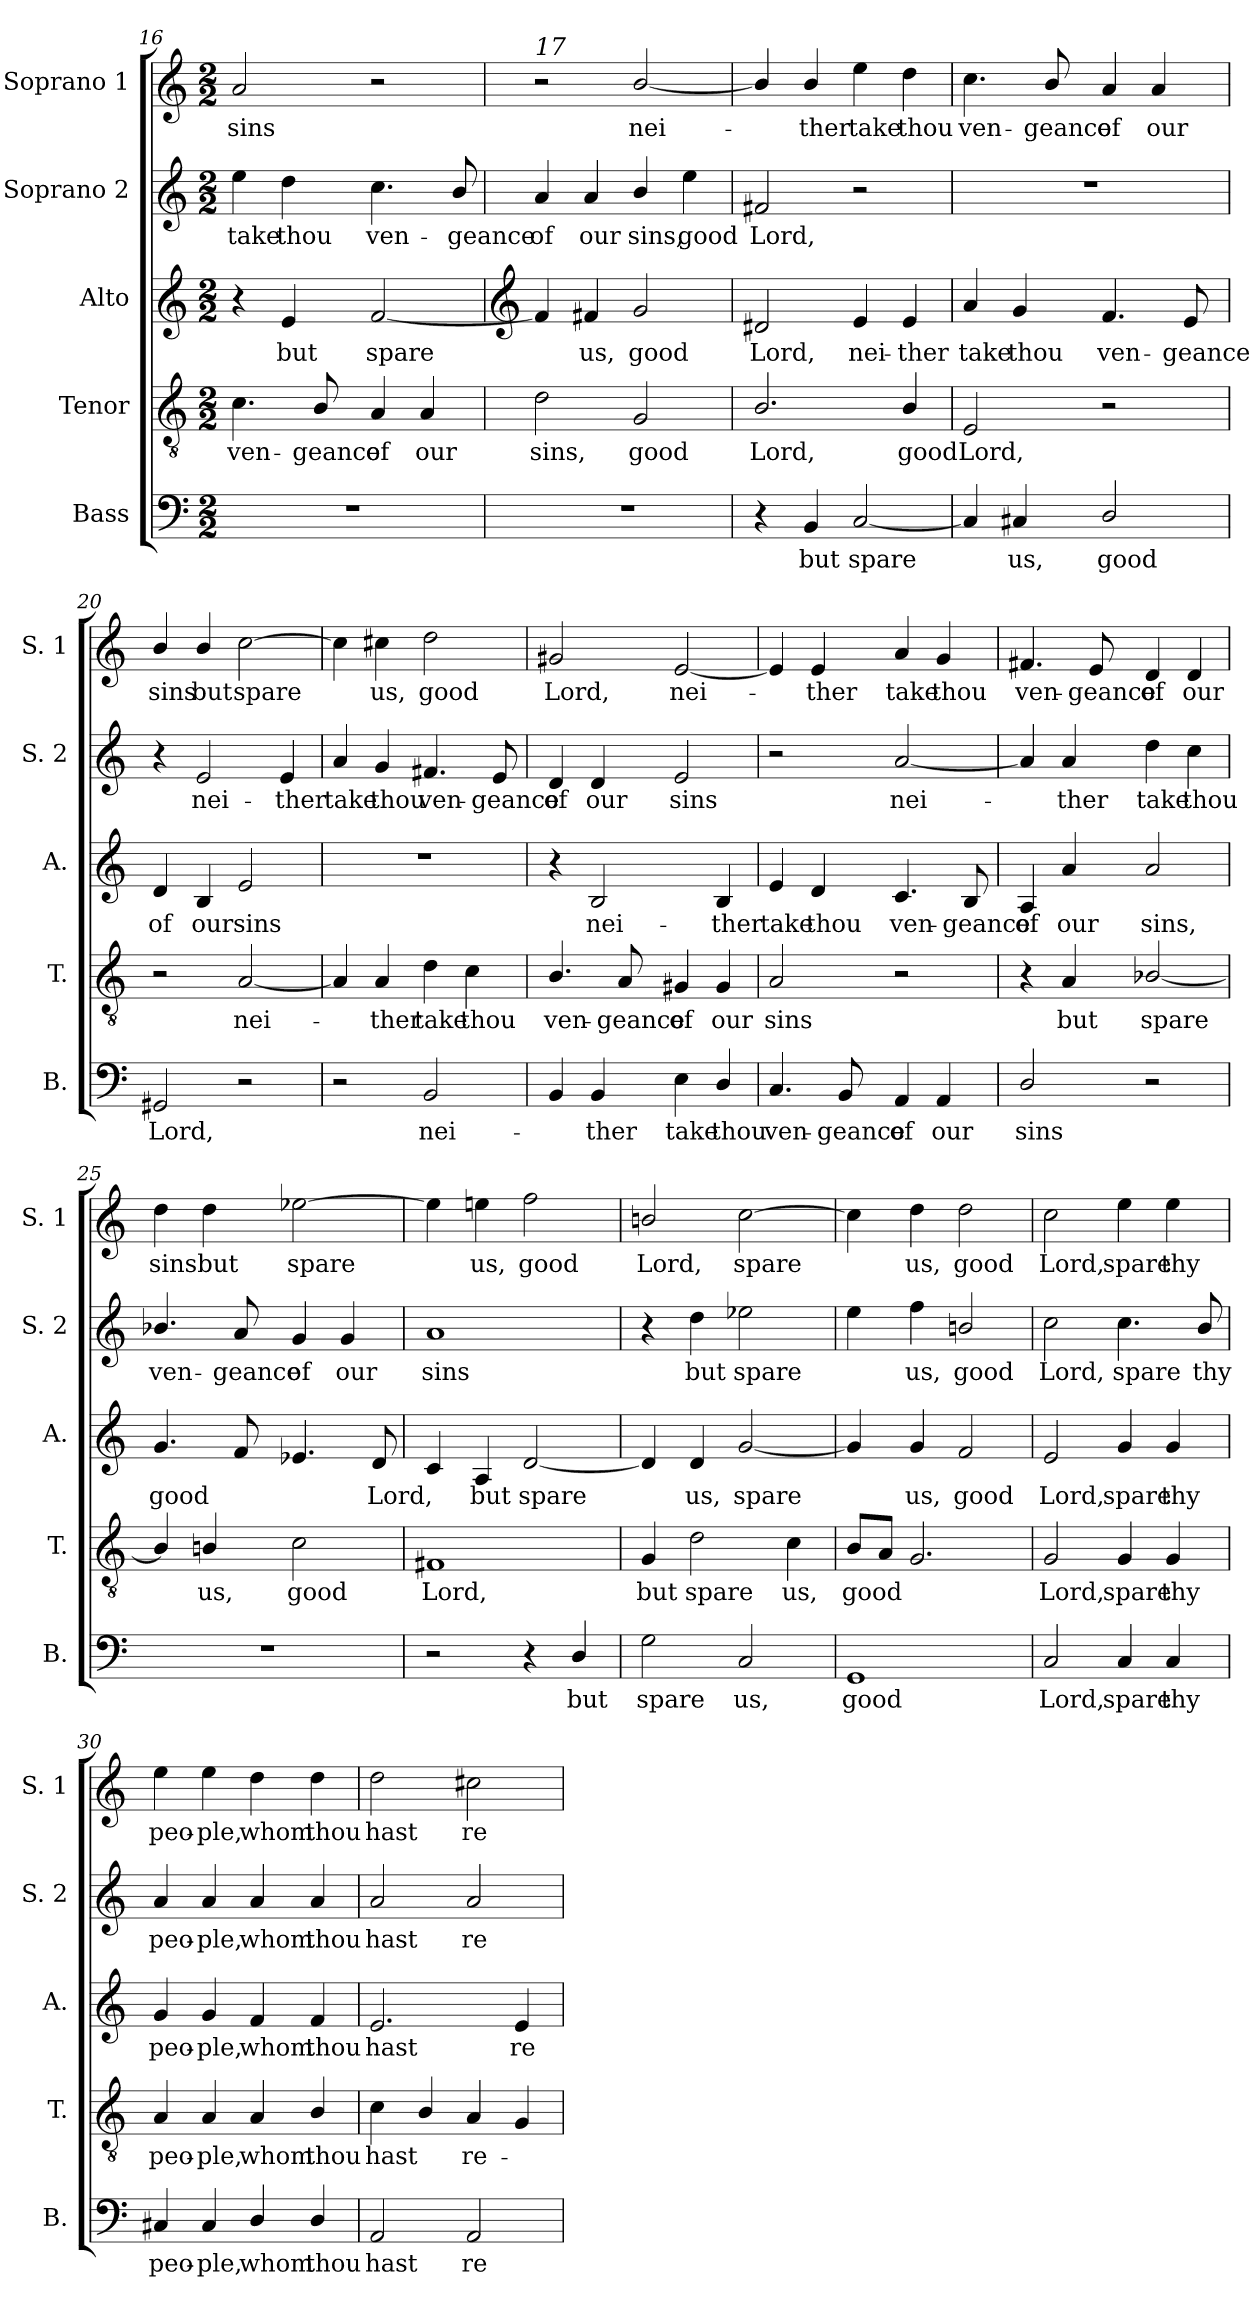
**kern	**text	**kern	**text	**kern	**text	**kern	**text	**kern	**text
*part5	*part5	*part4	*part4	*part3	*part3	*part2	*part2	*part1	*part1
*staff5	*staff5	*staff4	*staff4	*staff3	*staff3	*staff2	*staff2	*staff1	*staff1
*I"Bass	*	*I"Tenor	*	*I"Alto	*	*I"Soprano 2	*	*I"Soprano 1	*
*I'B.	*	*I'T.	*	*I'A.	*	*I'S. 2	*	*I'S. 1	*
*clefF4	*	*clefGv2	*	*clefG2	*	*clefG2	*	*clefG2	*
*k[]	*	*k[]	*	*k[]	*	*k[]	*	*k[]	*
*M2/2	*	*M2/2	*	*M2/2	*	*M2/2	*	*M2/2	*
=16	=16	=16	=16	=16	=16	=16	=16	=16	=16
!	!	!	!LO:LY:b	!	!	!	!LO:LY:b	!	!LO:LY:b
1r	.	4.c\	ven-	4r	.	4ee\	take	2a/	sins
!	!	!	!	!	!LO:LY:b	!	!LO:LY:b	!	!
.	.	.	.	4e/	but	4dd\	thou	.	.
!	!	!	!LO:LY:b	!	!	!	!	!	!
.	.	8B/	-geance	.	.	.	.	.	.
!	!	!	!LO:LY:b	!	!LO:LY:b	!	!LO:LY:b	!	!
.	.	4A/	of	[2f/	spare	4.cc\	ven-	2r	.
!	!	!	!LO:LY:b	!	!	!	!	!	!
.	.	4A/	our	.	.	.	.	.	.
!	!	!	!	!	!	!	!LO:LY:b	!	!
.	.	.	.	.	.	8b/	-geance	.	.
=17	=17	=17	=17	=17	=17	=17	=17	=17	=17
*	*	*	*	*clefG2	*	*	*	*	*
!	!	!	!	!	!	!	!	!LO:TX:a:i:t=17	!
!	!	!	!LO:LY:b	!	!	!	!LO:LY:b	!	!
1r	.	2d\	sins,	4f/]	.	4a/	of	2r	.
!	!	!	!	!	!LO:LY:b	!	!LO:LY:b	!	!
.	.	.	.	4f#X/	us,	4a/	our	.	.
!	!	!	!LO:LY:b	!	!LO:LY:b	!	!LO:LY:b	!	!LO:LY:b
.	.	2G/	good	2g/	good	4b/	sins,	[2b/	nei-
!	!	!	!	!	!	!	!LO:LY:b	!	!
.	.	.	.	.	.	4ee\	good	.	.
=18	=18	=18	=18	=18	=18	=18	=18	=18	=18
!	!	!	!LO:LY:b	!	!LO:LY:b	!	!LO:LY:b	!	!
4r	.	2.B/	Lord,	2d#X/	Lord,	2f#X/	Lord,	4b/]	.
!	!LO:LY:b	!	!	!	!	!	!	!	!LO:LY:b
4BB/	-but	.	.	.	.	.	.	4b/	-ther
!	!LO:LY:b	!	!	!	!LO:LY:b	!	!	!	!LO:LY:b
[2C/	spare	.	.	4e/	nei-	2r	.	4ee\	take
!	!	!	!LO:LY:b	!	!LO:LY:b	!	!	!	!LO:LY:b
.	.	4B/	good	4e/	-ther	.	.	4dd\	thou
!!LO:LB:g=z
=19	=19	=19	=19	=19	=19	=19	=19	=19	=19
!	!	!	!LO:LY:b	!	!LO:LY:b	!	!	!	!LO:LY:b
4C/]	.	2E/	Lord,	4a/	take	1r	.	4.cc\	ven-
!	!LO:LY:b	!	!	!	!LO:LY:b	!	!	!	!
4C#X/	us,	.	.	4g/	thou	.	.	.	.
!	!	!	!	!	!	!	!	!	!LO:LY:b
.	.	.	.	.	.	.	.	8b/	-geance
!	!LO:LY:b	!	!	!	!LO:LY:b	!	!	!	!LO:LY:b
2D/	good	2r	.	4.f/	ven-	.	.	4a/	of
!	!	!	!	!	!	!	!	!	!LO:LY:b
.	.	.	.	.	.	.	.	4a/	our
!	!	!	!	!	!LO:LY:b	!	!	!	!
.	.	.	.	8e/	-geance	.	.	.	.
=20	=20	=20	=20	=20	=20	=20	=20	=20	=20
!	!LO:LY:b	!	!	!	!LO:LY:b	!	!	!	!LO:LY:b
2GG#X/	Lord,	2r	.	4d/	of	4r	.	4b/	sins
!	!	!	!	!	!LO:LY:b	!	!LO:LY:b	!	!LO:LY:b
.	.	.	.	4B/	our	2e/	nei-	4b/	but
!	!	!	!LO:LY:b	!	!LO:LY:b	!	!	!	!LO:LY:b
2r	.	[2A/	nei-	2e/	sins	.	.	[2cc\	spare
!	!	!	!	!	!	!	!LO:LY:b	!	!
.	.	.	.	.	.	4e/	-ther	.	.
=21	=21	=21	=21	=21	=21	=21	=21	=21	=21
!	!	!	!	!	!	!	!LO:LY:b	!	!
2r	.	4A/]	.	1r	.	4a/	take	4cc\]	.
!	!	!	!LO:LY:b	!	!	!	!LO:LY:b	!	!LO:LY:b
.	.	4A/	-ther	.	.	4g/	thou	4cc#X\	us,
!	!LO:LY:b	!	!LO:LY:b	!	!	!	!LO:LY:b	!	!LO:LY:b
2BB/	nei-	4d\	take	.	.	4.f#X/	ven-	2dd\	good
!	!	!	!LO:LY:b	!	!	!	!	!	!
.	.	4c\	thou	.	.	.	.	.	.
!	!	!	!	!	!	!	!LO:LY:b	!	!
.	.	.	.	.	.	8e/	-geance	.	.
=22	=22	=22	=22	=22	=22	=22	=22	=22	=22
!	!	!	!LO:LY:b	!	!	!	!LO:LY:b	!	!LO:LY:b
4BB/	.	4.B/	ven-	4r	.	4d/	of	2g#X/	Lord,
!	!LO:LY:b	!	!	!	!LO:LY:b	!	!LO:LY:b	!	!
4BB/	-ther	.	.	2B/	nei-	4d/	our	.	.
!	!	!	!LO:LY:b	!	!	!	!	!	!
.	.	8A/	-geance	.	.	.	.	.	.
!	!LO:LY:b	!	!LO:LY:b	!	!	!	!LO:LY:b	!	!LO:LY:b
4E\	take	4G#X/	of	.	.	2e/	sins	[2e/	nei-
!	!LO:LY:b	!	!LO:LY:b	!	!LO:LY:b	!	!	!	!
4D/	thou	4G#/	our	4B/	-ther	.	.	.	.
=23	=23	=23	=23	=23	=23	=23	=23	=23	=23
!	!LO:LY:b	!	!LO:LY:b	!	!LO:LY:b	!	!	!	!
4.C/	ven-	2A/	sins	4e/	take	2r	.	4e/]	.
!	!	!	!	!	!LO:LY:b	!	!	!	!LO:LY:b
.	.	.	.	4d/	thou	.	.	4e/	-ther
!	!LO:LY:b	!	!	!	!	!	!	!	!
8BB/	-geance	.	.	.	.	.	.	.	.
!	!LO:LY:b	!	!	!	!LO:LY:b	!	!LO:LY:b	!	!LO:LY:b
4AA/	of	2r	.	4.c/	ven-	[2a/	nei-	4a/	take
!	!LO:LY:b	!	!	!	!	!	!	!	!LO:LY:b
4AA/	our	.	.	.	.	.	.	4g/	thou
!	!	!	!	!	!LO:LY:b	!	!	!	!
.	.	.	.	8B/	-geance	.	.	.	.
!!LO:LB:g=z
=24	=24	=24	=24	=24	=24	=24	=24	=24	=24
!	!LO:LY:b	!	!	!	!LO:LY:b	!	!	!	!LO:LY:b
2D/	sins	4r	.	4A/	of	4a/]	.	4.f#X/	ven-
!	!	!	!LO:LY:b	!	!LO:LY:b	!	!LO:LY:b	!	!
.	.	4A/	but	4a/	our	4a/	-ther	.	.
!	!	!	!	!	!	!	!	!	!LO:LY:b
.	.	.	.	.	.	.	.	8e/	-geance
!	!	!	!LO:LY:b	!	!LO:LY:b	!	!LO:LY:b	!	!LO:LY:b
2r	.	[2B-X/	spare	2a/	sins,	4dd\	take	4d/	of
!	!	!	!	!	!	!	!LO:LY:b	!	!LO:LY:b
.	.	.	.	.	.	4cc\	thou	4d/	our
=25	=25	=25	=25	=25	=25	=25	=25	=25	=25
!	!	!	!	!	!LO:LY:b	!	!LO:LY:b	!	!LO:LY:b
1r	.	4B-/]	.	4.g/	good	4.b-X/	ven-	4dd\	sins
!	!	!	!LO:LY:b	!	!	!	!	!	!LO:LY:b
.	.	4Bn/	us,	.	.	.	.	4dd\	but
!	!	!	!	!	!	!	!LO:LY:b	!	!
.	.	.	.	8f/	.	8a/	-geance	.	.
!	!	!	!LO:LY:b	!	!	!	!LO:LY:b	!	!LO:LY:b
.	.	2c\	good	4.e-X/	.	4g/	of	[2ee-X\	spare
!	!	!	!	!	!	!	!LO:LY:b	!	!
.	.	.	.	.	.	4g/	our	.	.
!	!	!	!	!	!LO:LY:b	!	!	!	!
.	.	.	.	8d/	Lord,	.	.	.	.
=26	=26	=26	=26	=26	=26	=26	=26	=26	=26
!	!	!	!LO:LY:b	!	!	!	!LO:LY:b	!	!
2r	.	1F#X	Lord,	4c/	.	1a	sins	4ee-\]	.
!	!	!	!	!	!LO:LY:b	!	!	!	!LO:LY:b
.	.	.	.	4A/	but	.	.	4een\	us,
!	!	!	!	!	!LO:LY:b	!	!	!	!LO:LY:b
4r	.	.	.	[2d/	spare	.	.	2ff\	good
!	!LO:LY:b	!	!	!	!	!	!	!	!
4D/	but	.	.	.	.	.	.	.	.
=27	=27	=27	=27	=27	=27	=27	=27	=27	=27
!	!LO:LY:b	!	!LO:LY:b	!	!	!	!	!	!LO:LY:b
2G\	spare	4G/	but	4d/]	.	4r	.	2bn/	Lord,
!	!	!	!LO:LY:b	!	!LO:LY:b	!	!LO:LY:b	!	!
.	.	2d\	spare	4d/	us,	4dd\	but	.	.
!	!LO:LY:b	!	!	!	!LO:LY:b	!	!LO:LY:b	!	!LO:LY:b
2C/	us,	.	.	[2g/	spare	2ee-X\	spare	[2cc\	spare
!	!	!	!LO:LY:b	!	!	!	!	!	!
.	.	4c\	us,	.	.	.	.	.	.
=28	=28	=28	=28	=28	=28	=28	=28	=28	=28
!	!LO:LY:b	!	!LO:LY:b	!	!	!	!	!	!
1GG	good	8B/L	good	4g/]	.	4ee\	.	4cc\]	.
.	.	8A/J	.	.	.	.	.	.	.
!	!	!	!	!	!LO:LY:b	!	!LO:LY:b	!	!LO:LY:b
.	.	2.G/	.	4g/	us,	4ff\	us,	4dd\	us,
!	!	!	!	!	!LO:LY:b	!	!LO:LY:b	!	!LO:LY:b
.	.	.	.	2f/	good	2bn/	good	2dd\	good
=29	=29	=29	=29	=29	=29	=29	=29	=29	=29
!	!LO:LY:b	!	!LO:LY:b	!	!LO:LY:b	!	!LO:LY:b	!	!LO:LY:b
2C/	Lord,	2G/	Lord,	2e/	Lord,	2cc\	Lord,	2cc\	Lord,
!	!LO:LY:b	!	!LO:LY:b	!	!LO:LY:b	!	!LO:LY:b	!	!LO:LY:b
4C/	spare	4G/	spare	4g/	spare	4.cc\	spare	4ee\	spare
!	!LO:LY:b	!	!LO:LY:b	!	!LO:LY:b	!	!	!	!LO:LY:b
4C/	thy	4G/	thy	4g/	thy	.	.	4ee\	thy
!	!	!	!	!	!	!	!LO:LY:b	!	!
.	.	.	.	.	.	8b/	thy	.	.
!!LO:PB:g=z
=30	=30	=30	=30	=30	=30	=30	=30	=30	=30
!	!LO:LY:b	!	!LO:LY:b	!	!LO:LY:b	!	!LO:LY:b	!	!LO:LY:b
4C#X/	peo-	4A/	peo-	4g/	peo-	4a/	peo-	4ee\	peo-
!	!LO:LY:b	!	!LO:LY:b	!	!LO:LY:b	!	!LO:LY:b	!	!LO:LY:b
4C#/	-ple,	4A/	-ple,	4g/	-ple,	4a/	-ple,	4ee\	-ple,
!	!LO:LY:b	!	!LO:LY:b	!	!LO:LY:b	!	!LO:LY:b	!	!LO:LY:b
4D/	whom	4A/	whom	4f/	whom	4a/	whom	4dd\	whom
!	!LO:LY:b	!	!LO:LY:b	!	!LO:LY:b	!	!LO:LY:b	!	!LO:LY:b
4D/	thou	4B/	thou	4f/	thou	4a/	thou	4dd\	thou
=31	=31	=31	=31	=31	=31	=31	=31	=31	=31
!	!LO:LY:b	!	!LO:LY:b	!	!LO:LY:b	!	!LO:LY:b	!	!LO:LY:b
2AA/	hast	4c\	hast	2.e/	hast	2a/	hast	2dd\	hast
.	.	4B/	.	.	.	.	.	.	.
!	!LO:LY:b	!	!LO:LY:b	!	!	!	!LO:LY:b	!	!LO:LY:b
2AA/	re-	4A/	re-	.	.	2a/	re-	2cc#X\	re-
!	!	!	!	!	!LO:LY:b	!	!	!	!
.	.	4G/	.	4e/	re-	.	.	.	.
=	=	=	=	=	=	=	=	=	=
*-	*-	*-	*-	*-	*-	*-	*-	*-	*-
